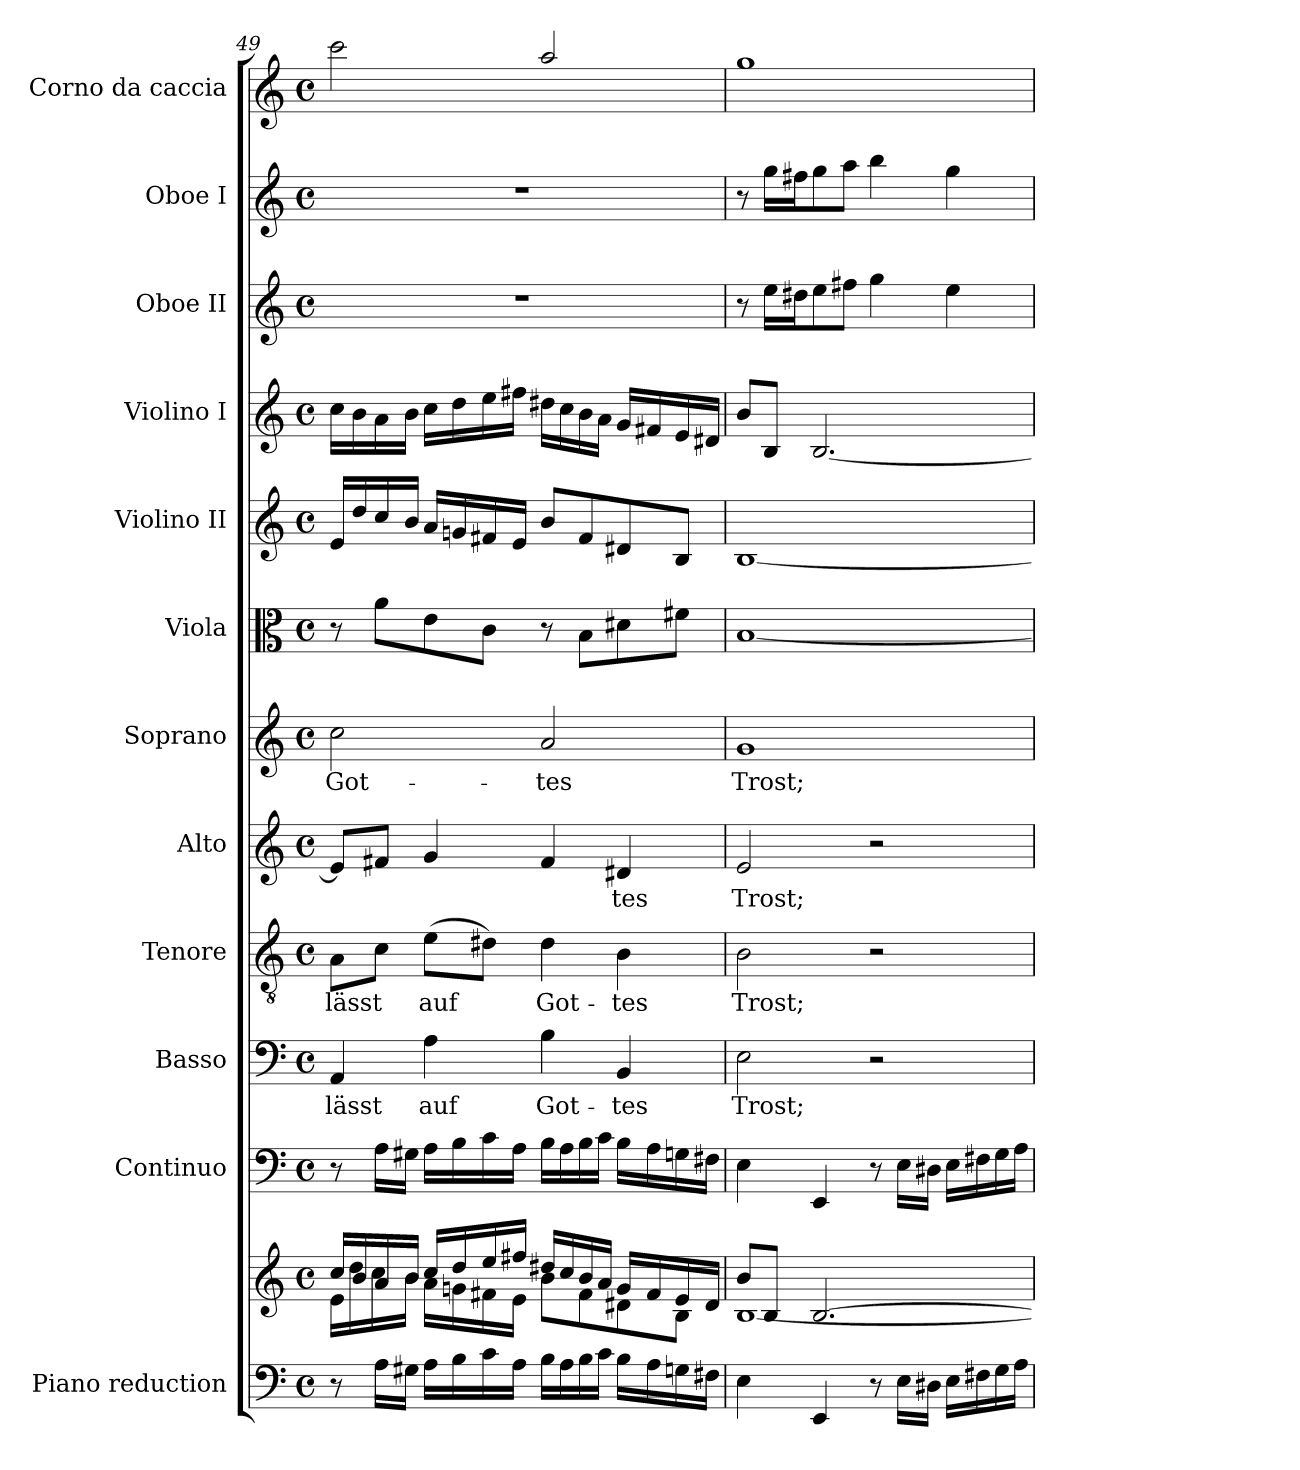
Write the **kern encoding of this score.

**kern	**kern	**kern	**kern	**text	**kern	**text	**kern	**text	**kern	**text	**kern	**kern	**kern	**kern	**kern	**kern
*part12	*part12	*part11	*part10	*part10	*part9	*part9	*part8	*part8	*part7	*part7	*part6	*part5	*part4	*part3	*part2	*part1
*staff13	*staff12	*staff11	*staff10	*staff10	*staff9	*staff9	*staff8	*staff8	*staff7	*staff7	*staff6	*staff5	*staff4	*staff3	*staff2	*staff1
*I"Piano reduction	*	*I"Continuo	*I"Basso	*	*I"Tenore	*	*I"Alto	*	*I"Soprano	*	*I"Viola	*I"Violino II	*I"Violino I	*I"Oboe II	*I"Oboe I	*I"Corno da caccia
*I'Pno	*	*	*	*	*	*	*	*	*	*	*I'Vla	*I'Vln	*I'Vln	*I'Ob	*I'Ob	*
*clefF4	*clefG2	*clefF4	*clefF4	*	*clefGv2	*	*clefG2	*	*clefG2	*	*clefC3	*clefG2	*clefG2	*clefG2	*clefG2	*clefG2
*	*	*	*	*	*	*	*	*	*	*	*	*	*	*	*	*ITrd7c12
*k[]	*k[]	*k[]	*k[]	*	*k[]	*	*k[]	*	*k[]	*	*k[]	*k[]	*k[]	*k[]	*k[]	*k[]
*M4/4	*M4/4	*M4/4	*M4/4	*	*M4/4	*	*M4/4	*	*M4/4	*	*M4/4	*M4/4	*M4/4	*M4/4	*M4/4	*M4/4
*met(c)	*met(c)	*met(c)	*met(c)	*	*met(c)	*	*met(c)	*	*met(c)	*	*met(c)	*met(c)	*met(c)	*met(c)	*met(c)	*met(c)
=49	=49	=49	=49	=49	=49	=49	=49	=49	=49	=49	=49	=49	=49	=49	=49	=49
*	*^	*	*	*	*	*	*	*	*	*	*	*	*	*	*	*
!	!	!	!	!	!LO:LY:b	!	!LO:LY:b	!	!	!	!LO:LY:b	!	!	!	!	!	!
8r	16cc/LL	16e\LL	8r	4AA/	-lässt	8A\L	-lässt	8e/L]	.	2cc\	Got-	8r	16e/LL	16cc\LL	1r	1r	2cc\
.	16b/	16dd\	.	.	.	.	.	.	.	.	.	.	16dd/	16b\	.	.	.
16A\LL	16a/	16cc\	16A\LL	.	.	8c\J	.	8f#X/J	.	.	.	8a\L	16cc/	16a\	.	.	.
16G#X\JJ	16b/JJ	16b\JJ	16G#X\JJ	.	.	.	.	.	.	.	.	.	16b/JJ	16b\JJ	.	.	.
!	!	!	!	!	!LO:LY:b	!	!LO:LY:b	!	!	!	!	!	!	!	!	!	!
16A\LL	16cc/LL	16a\LL	16A\LL	4A\	auf	(8e\L	auf	4g/	.	.	.	8e\	16a/LL	16cc\LL	.	.	.
16B\	16dd/	16gn\	16B\	.	.	.	.	.	.	.	.	.	16gn/	16dd\	.	.	.
16c\	16ee/	16f#X\	16c\	.	.	8d#X\J)	.	.	.	.	.	8c\J	16f#X/	16ee\	.	.	.
16A\JJ	16ff#X/JJ	16e\JJ	16A\JJ	.	.	.	.	.	.	.	.	.	16e/JJ	16ff#X\JJ	.	.	.
!	!	!	!	!	!LO:LY:b	!	!LO:LY:b	!	!	!	!LO:LY:b	!	!	!	!	!	!
16B\LL	16dd#X/LL	8b\L	16B\LL	4B\	Got-	4d#\	Got-	4f#/	.	2a/	-tes	8r	8b/L	16dd#X\LL	.	.	2a/
16A\	16cc/	.	16A\	.	.	.	.	.	.	.	.	.	.	16cc\	.	.	.
16B\	16b/	8f#\	16B\	.	.	.	.	.	.	.	.	8B\L	8f#/	16b\	.	.	.
16c\JJ	16a/JJ	.	16c\JJ	.	.	.	.	.	.	.	.	.	.	16a\JJ	.	.	.
!	!	!	!	!	!LO:LY:b	!	!LO:LY:b	!	!LO:LY:b	!	!	!	!	!	!	!	!
16B\LL	16g/LL	8d#X\	16B\LL	4BB/	-tes	4B\	-tes	4d#X/	-tes	.	.	8d#X\	8d#X/	16g/LL	.	.	.
16A\	16f#/	.	16A\	.	.	.	.	.	.	.	.	.	.	16f#X/	.	.	.
16Gn\	16e/	8B\J	16Gn\	.	.	.	.	.	.	.	.	8f#X\J	8B/J	16e/	.	.	.
16F#X\JJ	16d#/JJ	.	16F#X\JJ	.	.	.	.	.	.	.	.	.	.	16d#X/JJ	.	.	.
=50	=50	=50	=50	=50	=50	=50	=50	=50	=50	=50	=50	=50	=50	=50	=50	=50	=50
!	!	!	!	!	!LO:LY:b	!	!LO:LY:b	!	!LO:LY:b	!	!LO:LY:b	!	!	!	!	!	!
4E\	8b/L	[1B	4E\	2E\	Trost;	2B\	Trost;	2e/	Trost;	1g	Trost;	[1B	[1B	8b/L	8r	8r	1g
.	8B/J	.	.	.	.	.	.	.	.	.	.	.	.	8B/J	16ee\LL	16gg\LL	.
.	.	.	.	.	.	.	.	.	.	.	.	.	.	.	16dd#X\J	16ff#X\J	.
4EE/	[2.B/	.	4EE/	.	.	.	.	.	.	.	.	.	.	[2.B/	8ee\	8gg\	.
.	.	.	.	.	.	.	.	.	.	.	.	.	.	.	8ff#X\J	8aa\J	.
8r	.	.	8r	2r	.	2r	.	2r	.	.	.	.	.	.	4gg\	4bb\	.
16E\LL	.	.	16E\LL	.	.	.	.	.	.	.	.	.	.	.	.	.	.
16D#X\JJ	.	.	16D#X\JJ	.	.	.	.	.	.	.	.	.	.	.	.	.	.
16E\LL	.	.	16E\LL	.	.	.	.	.	.	.	.	.	.	.	4ee\	4gg\	.
16F#X\	.	.	16F#X\	.	.	.	.	.	.	.	.	.	.	.	.	.	.
16G\	.	.	16G\	.	.	.	.	.	.	.	.	.	.	.	.	.	.
16A\JJ	.	.	16A\JJ	.	.	.	.	.	.	.	.	.	.	.	.	.	.
*	*v	*v	*	*	*	*	*	*	*	*	*	*	*	*	*	*	*
=	=	=	=	=	=	=	=	=	=	=	=	=	=	=	=	=
*-	*-	*-	*-	*-	*-	*-	*-	*-	*-	*-	*-	*-	*-	*-	*-	*-
